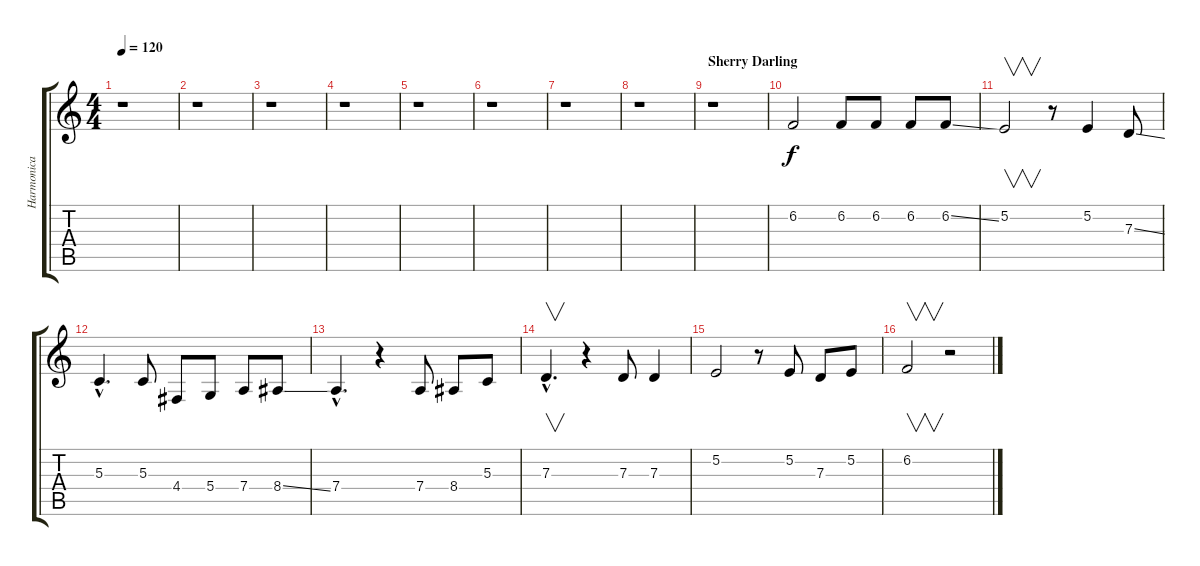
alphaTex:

\track ("Harmonica" "Harmonica") {instrument harmonica}
\staff {score tabs}
\tuning (E4 B3 G3 D3 A2 E2) {hide}
\ts (4 4)
\tempo 120
\clef g2
\ks c
r.1{dy f} |
r.1 |
r.1 |
r.1 |
r.1 |
r.1 |
r.1 |
r.1 |
\section ("" "Sherry Darling")
r.1{volume 11 instrument overdrivenguitar} |
6.2.2 6.2.8 6.2.8 6.2.8 6.2{ss}.8 |
5.2.2{v} r.8 5.2.4 7.3{ss}.8 |
5.3{hac}.4{d} 5.3.8 4.4.8 5.4.8 7.4.8 8.4{ss}.8 |
7.4{hac}.4{d} r.4 7.4.8 8.4.8 5.3.8 |
7.3{hac}.4{v d} r.4 7.3.8 7.3.4 |
5.2.2 r.8 5.2.8 7.3.8 5.2.8 |
6.2.2{v} r.2
